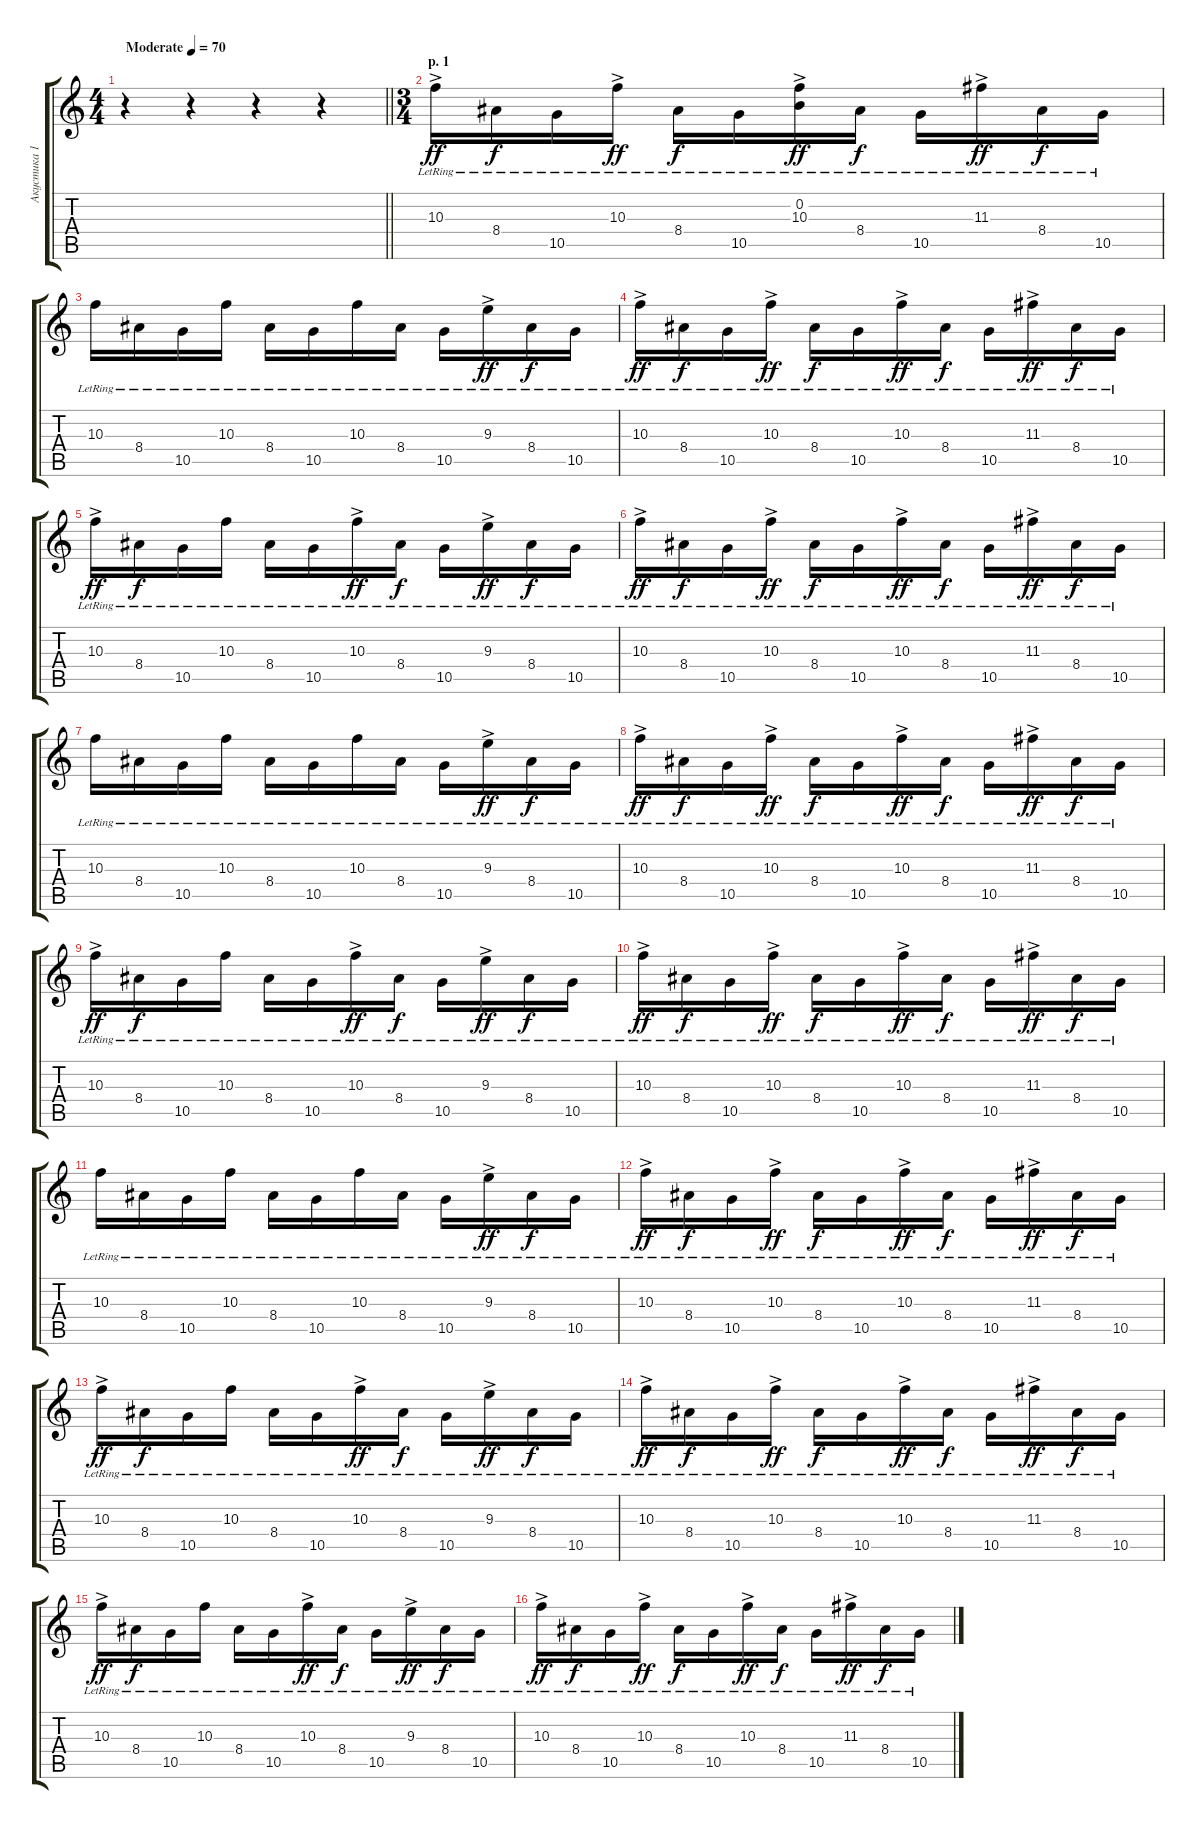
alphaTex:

\track ("Акустика 1" "Акустика 1") {instrument acousticguitarsteel}
\staff {score tabs}
\tuning (E4 B3 G3 D3 A2 E2) {hide}
\ts (4 4)
\tempo (70 "Moderate")
\clef g2
\barLineRight lightlight
\ks c
r.4{dy ff volume 0 instrument acousticguitarsteel} r.4 r.4{volume 10} r.4 |
\ts (3 4)
\section ("" "p. 1")
10.3{ac lr}.16 8.4{lr}.16{dy f} 10.5{lr}.16 10.3{ac lr}.16{dy ff} 8.4{lr}.16{dy f} 10.5{lr}.16 (0.2 10.3{ac lr}).16{dy ff} 8.4{lr}.16{dy f} 10.5{lr}.16 11.3{ac lr}.16{dy ff} 8.4{lr}.16{dy f} 10.5{lr}.16 |
10.3{lr}.16 8.4{lr}.16 10.5{lr}.16 10.3{lr}.16 8.4{lr}.16 10.5{lr}.16 10.3{lr}.16 8.4{lr}.16 10.5{lr}.16 9.3{ac lr}.16{dy ff} 8.4{lr}.16{dy f} 10.5{lr}.16 |
10.3{ac lr}.16{dy ff} 8.4{lr}.16{dy f} 10.5{lr}.16 10.3{ac lr}.16{dy ff} 8.4{lr}.16{dy f} 10.5{lr}.16 10.3{ac lr}.16{dy ff} 8.4{lr}.16{dy f} 10.5{lr}.16 11.3{ac lr}.16{dy ff} 8.4{lr}.16{dy f} 10.5{lr}.16 |
10.3{ac lr}.16{dy ff} 8.4{lr}.16{dy f} 10.5{lr}.16 10.3{lr}.16 8.4{lr}.16 10.5{lr}.16 10.3{ac lr}.16{dy ff} 8.4{lr}.16{dy f} 10.5{lr}.16 9.3{ac lr}.16{dy ff} 8.4{lr}.16{dy f} 10.5{lr}.16 |
10.3{ac lr}.16{dy ff} 8.4{lr}.16{dy f} 10.5{lr}.16 10.3{ac lr}.16{dy ff} 8.4{lr}.16{dy f} 10.5{lr}.16 10.3{ac lr}.16{dy ff} 8.4{lr}.16{dy f} 10.5{lr}.16 11.3{ac lr}.16{dy ff} 8.4{lr}.16{dy f} 10.5{lr}.16 |
10.3{lr}.16 8.4{lr}.16 10.5{lr}.16 10.3{lr}.16 8.4{lr}.16 10.5{lr}.16 10.3{lr}.16 8.4{lr}.16 10.5{lr}.16 9.3{ac lr}.16{dy ff} 8.4{lr}.16{dy f} 10.5{lr}.16 |
10.3{ac lr}.16{dy ff} 8.4{lr}.16{dy f} 10.5{lr}.16 10.3{ac lr}.16{dy ff} 8.4{lr}.16{dy f} 10.5{lr}.16 10.3{ac lr}.16{dy ff} 8.4{lr}.16{dy f} 10.5{lr}.16 11.3{ac lr}.16{dy ff} 8.4{lr}.16{dy f} 10.5{lr}.16 |
10.3{ac lr}.16{dy ff} 8.4{lr}.16{dy f} 10.5{lr}.16 10.3{lr}.16 8.4{lr}.16 10.5{lr}.16 10.3{ac lr}.16{dy ff} 8.4{lr}.16{dy f} 10.5{lr}.16 9.3{ac lr}.16{dy ff} 8.4{lr}.16{dy f} 10.5{lr}.16 |
10.3{ac lr}.16{dy ff} 8.4{lr}.16{dy f} 10.5{lr}.16 10.3{ac lr}.16{dy ff} 8.4{lr}.16{dy f} 10.5{lr}.16 10.3{ac lr}.16{dy ff} 8.4{lr}.16{dy f} 10.5{lr}.16 11.3{ac lr}.16{dy ff} 8.4{lr}.16{dy f} 10.5{lr}.16 |
10.3{lr}.16 8.4{lr}.16 10.5{lr}.16 10.3{lr}.16 8.4{lr}.16 10.5{lr}.16 10.3{lr}.16 8.4{lr}.16 10.5{lr}.16 9.3{ac lr}.16{dy ff} 8.4{lr}.16{dy f} 10.5{lr}.16 |
10.3{ac lr}.16{dy ff} 8.4{lr}.16{dy f} 10.5{lr}.16 10.3{ac lr}.16{dy ff} 8.4{lr}.16{dy f} 10.5{lr}.16 10.3{ac lr}.16{dy ff} 8.4{lr}.16{dy f} 10.5{lr}.16 11.3{ac lr}.16{dy ff} 8.4{lr}.16{dy f} 10.5{lr}.16 |
10.3{ac lr}.16{dy ff} 8.4{lr}.16{dy f} 10.5{lr}.16 10.3{lr}.16 8.4{lr}.16 10.5{lr}.16 10.3{ac lr}.16{dy ff} 8.4{lr}.16{dy f} 10.5{lr}.16 9.3{ac lr}.16{dy ff} 8.4{lr}.16{dy f} 10.5{lr}.16 |
10.3{ac lr}.16{dy ff} 8.4{lr}.16{dy f} 10.5{lr}.16 10.3{ac lr}.16{dy ff} 8.4{lr}.16{dy f} 10.5{lr}.16 10.3{ac lr}.16{dy ff} 8.4{lr}.16{dy f} 10.5{lr}.16 11.3{ac lr}.16{dy ff} 8.4{lr}.16{dy f} 10.5{lr}.16 |
10.3{ac lr}.16{dy ff} 8.4{lr}.16{dy f} 10.5{lr}.16 10.3{lr}.16 8.4{lr}.16 10.5{lr}.16 10.3{ac lr}.16{dy ff} 8.4{lr}.16{dy f} 10.5{lr}.16 9.3{ac lr}.16{dy ff} 8.4{lr}.16{dy f} 10.5{lr}.16 |
10.3{ac lr}.16{dy ff} 8.4{lr}.16{dy f} 10.5{lr}.16 10.3{ac lr}.16{dy ff} 8.4{lr}.16{dy f} 10.5{lr}.16 10.3{ac lr}.16{dy ff} 8.4{lr}.16{dy f} 10.5{lr}.16 11.3{ac lr}.16{dy ff} 8.4{lr}.16{dy f} 10.5{lr}.16
